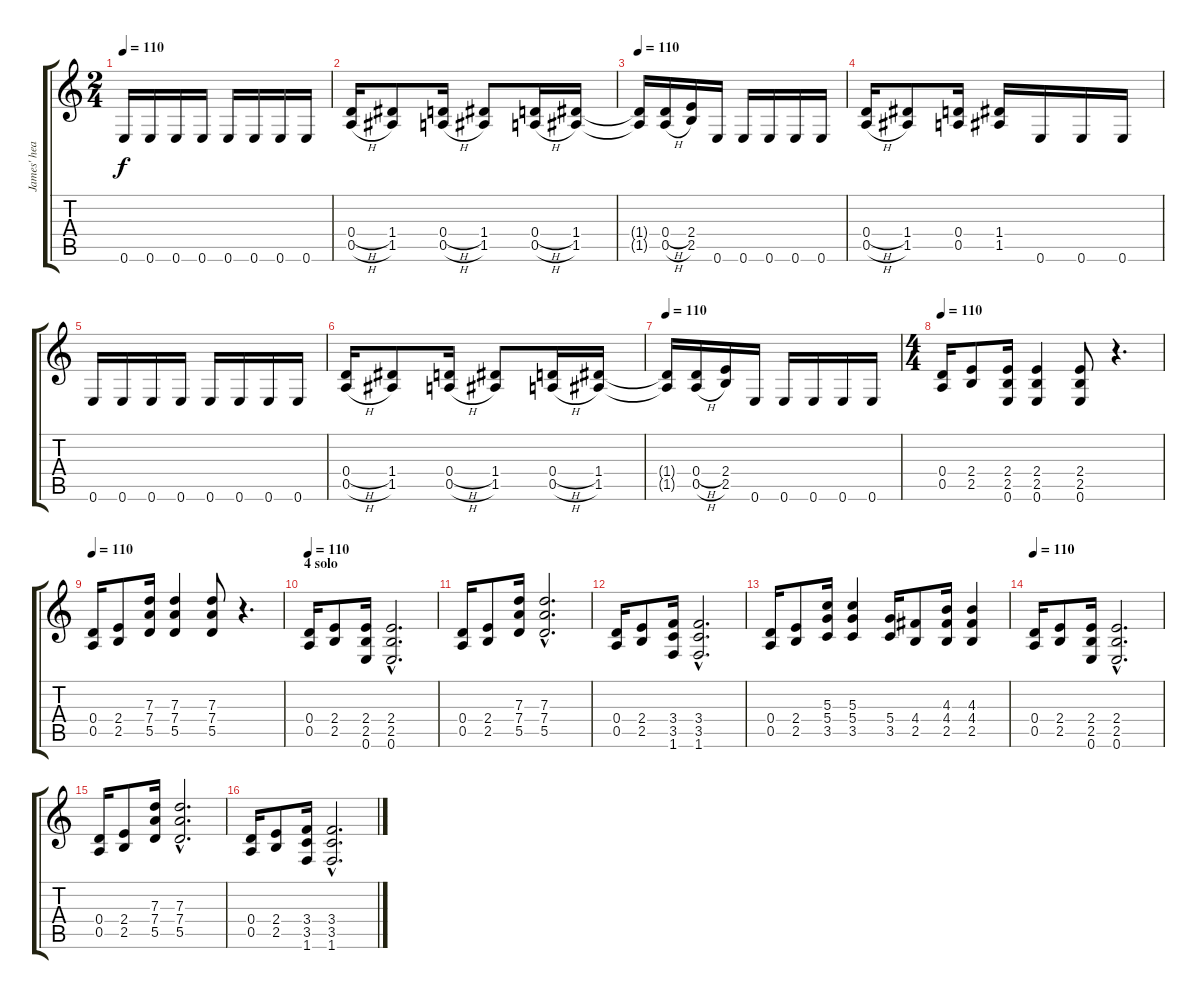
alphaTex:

\track ("James' heavy" "James' hea") {instrument distortionguitar}
\staff {score tabs}
\tuning (E4 B3 G3 D3 A2 E2) {hide}
\ts (2 4)
\tempo 110
\clef g2
\ks c
0.6.16{dy f} 0.6.16 0.6.16 0.6.16 0.6.16 0.6.16 0.6.16 0.6.16 |
(0.4{h} 0.5{h}).16 (1.4 1.5).8 (0.4{h} 0.5{h}).16 (1.4 1.5).8 (0.4{h} 0.5{h}).16 (1.4 1.5).16 |
\tempo 110
(1.4{t} 1.5{t}).16 (0.4{h} 0.5{h}).16 (2.4 2.5).16 0.6.16 0.6.16 0.6.16 0.6.16 0.6.16 |
(0.4{h} 0.5{h}).16 (1.4 1.5).8 (0.4 0.5).16 (1.4 1.5).16 0.6.16 0.6.16 0.6.16 |
0.6.16 0.6.16 0.6.16 0.6.16 0.6.16 0.6.16 0.6.16 0.6.16 |
(0.4{h} 0.5{h}).16 (1.4 1.5).8 (0.4{h} 0.5{h}).16 (1.4 1.5).8 (0.4{h} 0.5{h}).16 (1.4 1.5).16 |
\tempo 110
(1.4{t} 1.5{t}).16 (0.4{h} 0.5{h}).16 (2.4 2.5).16 0.6.16 0.6.16 0.6.16 0.6.16 0.6.16 |
\ts (4 4)
\tempo 110
(0.4 0.5).16 (2.4 2.5).8 (2.4 2.5 0.6).16 (2.4 2.5 0.6).4 (2.4 2.5 0.6).8 r.4{d} |
\tempo 110
(0.4 0.5).16 (2.4 2.5).8 (7.3 7.4 5.5).16 (7.3 7.4 5.5).4 (7.3 7.4 5.5).8 r.4{d} |
\section ("" "4 solo")
\tempo 110
(0.4 0.5).16 (2.4 2.5).8 (2.4 2.5 0.6).16 (2.4{hac} 2.5{hac} 0.6{hac}).2{d} |
(0.4 0.5).16 (2.4 2.5).8 (7.3 7.4 5.5).16 (7.3{hac} 7.4{hac} 5.5{hac}).2{d} |
(0.4 0.5).16 (2.4 2.5).8 (3.4 3.5 1.6).16 (3.4{hac} 3.5{hac} 1.6{hac}).2{d} |
(0.4 0.5).16 (2.4 2.5).8 (5.3 5.4 3.5).16 (5.3 5.4 3.5).4 (5.4 3.5).16 (4.4 2.5).8 (4.3 4.4 2.5).16 (4.3 4.4 2.5).4 |
\tempo 110
(0.4 0.5).16 (2.4 2.5).8 (2.4 2.5 0.6).16 (2.4{hac} 2.5{hac} 0.6{hac}).2{d} |
(0.4 0.5).16 (2.4 2.5).8 (7.3 7.4 5.5).16 (7.3{hac} 7.4{hac} 5.5{hac}).2{d} |
(0.4 0.5).16 (2.4 2.5).8 (3.4 3.5 1.6).16 (3.4{hac} 3.5{hac} 1.6{hac}).2{d}
